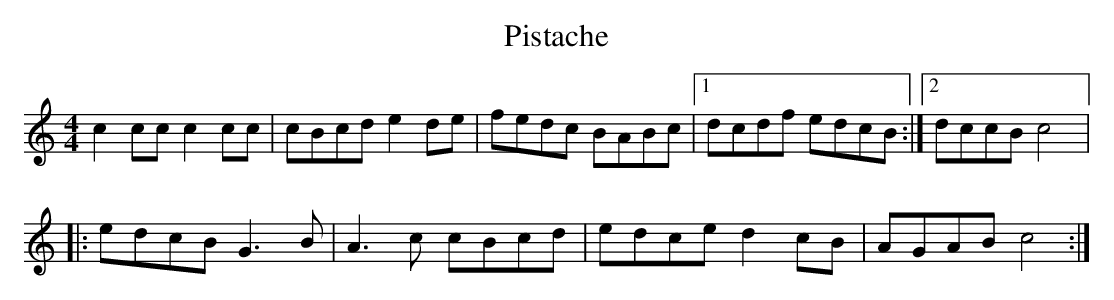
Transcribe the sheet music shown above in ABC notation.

X:1
T:Pistache
M:4/4
L:1/8
K:C
c2 cc c2 cc | cBcd e2 de | fedc BABc |1 dcdf edcB :|2 dccB c4 |:
edcB G3 B | A3 c cBcd | edce d2 cB | AGAB c4 :|
